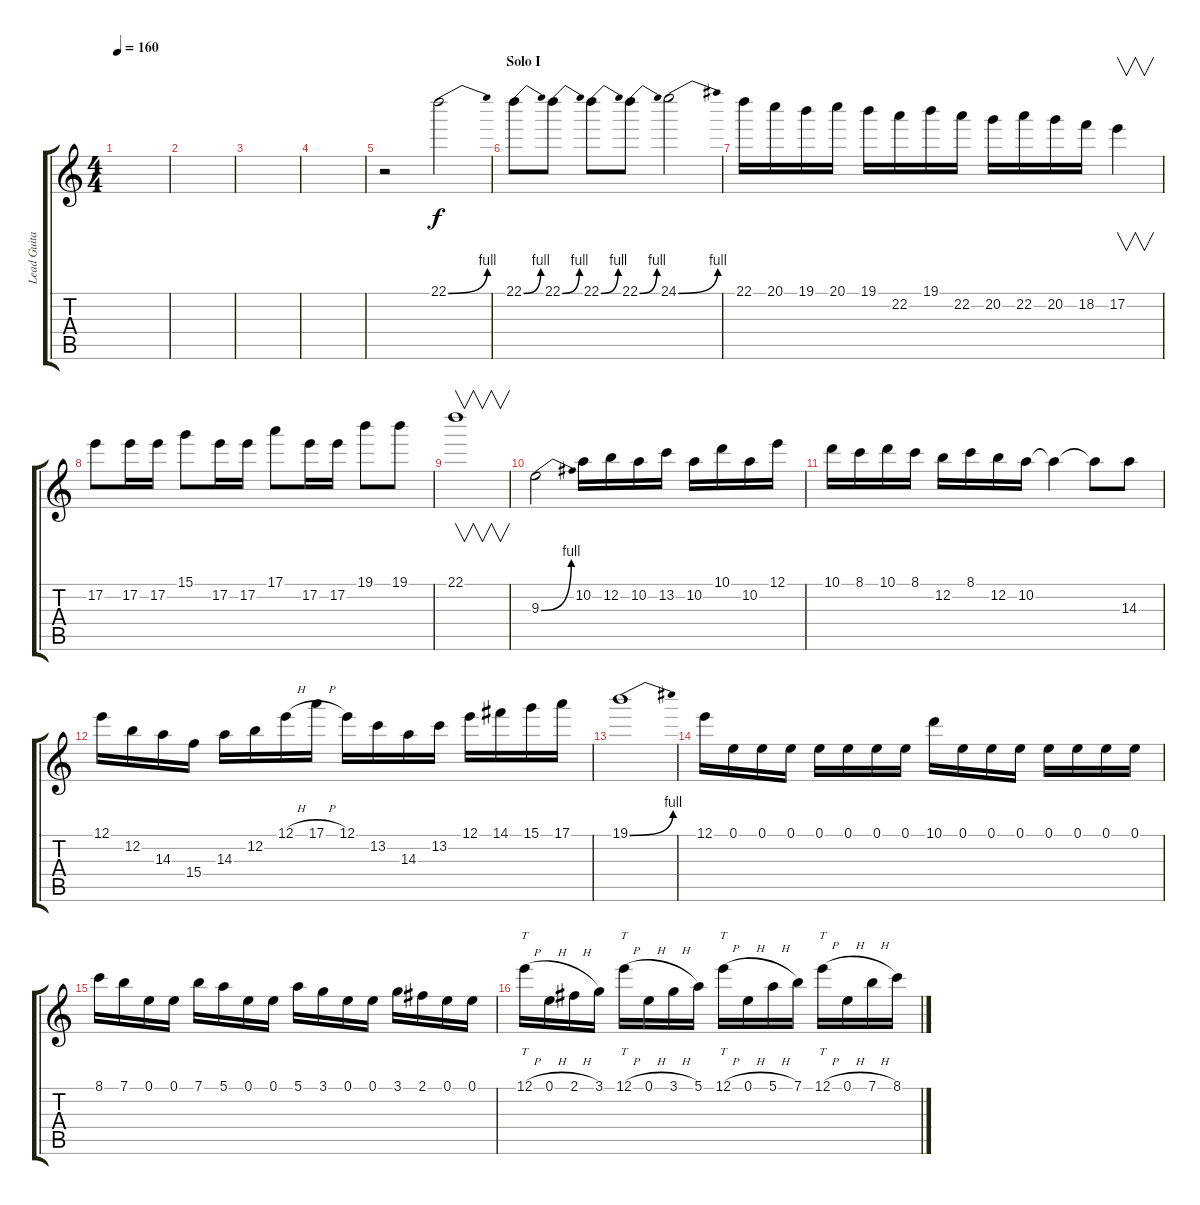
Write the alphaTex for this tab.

\track ("Lead Guitar" "Lead Guita") {instrument distortionguitar}
\staff {score tabs}
\tuning (E4 B3 G3 D3 A2 E2) {hide}
\ts (4 4)
\tempo 160
\clef g2
\ks c
|
|
|
|
r.2 22.1{be (bend 0 0 60 4)}.2 |
\section ("" "Solo I")
22.1{be (bend 0 0 60 4)}.8 22.1{be (bend 0 0 60 4)}.8 22.1{be (bend 0 0 60 4)}.8 22.1{be (bend 0 0 60 4)}.8 24.1{be (bend 0 0 60 4)}.2 |
22.1.16 20.1.16 19.1.16 20.1.16 19.1.16 22.2.16 19.1.16 22.2.16 20.2.16 22.2.16 20.2.16 18.2.16 17.2.4{v} |
17.2.8 17.2.16 17.2.16 15.1.8 17.2.16 17.2.16 17.1.8 17.2.16 17.2.16 19.1.8 19.1.8 |
22.1.1{v} |
9.3{be (bend 0 0 60 4)}.2 10.2.16 12.2.16 10.2.16 13.2.16 10.2.16 10.1.16 10.2.16 12.1.16 |
10.1.16 8.1.16 10.1.16 8.1.16 12.2.16 8.1.16 12.2.16 10.2.16 10.2{t}.4 10.2{t}.8 14.3.8 |
12.1.16 12.2.16 14.3.16 15.4.16 14.3.16 12.2.16 12.1{h}.16 17.1{h}.16 12.1.16 13.2.16 14.3.16 13.2.16 12.1.16 14.1.16 15.1.16 17.1.16 |
19.1{be (bend 0 0 60 4)}.1 |
12.1.16 0.1.16 0.1.16 0.1.16 0.1.16 0.1.16 0.1.16 0.1.16 10.1.16 0.1.16 0.1.16 0.1.16 0.1.16 0.1.16 0.1.16 0.1.16 |
8.1.16 7.1.16 0.1.16 0.1.16 7.1.16 5.1.16 0.1.16 0.1.16 5.1.16 3.1.16 0.1.16 0.1.16 3.1.16 2.1.16 0.1.16 0.1.16 |
12.1{h}.16{tt} 0.1{h}.16 2.1{h}.16 3.1.16 12.1{h}.16{tt} 0.1{h}.16 3.1{h}.16 5.1.16 12.1{h}.16{tt} 0.1{h}.16 5.1{h}.16 7.1.16 12.1{h}.16{tt} 0.1{h}.16 7.1{h}.16 8.1.16
